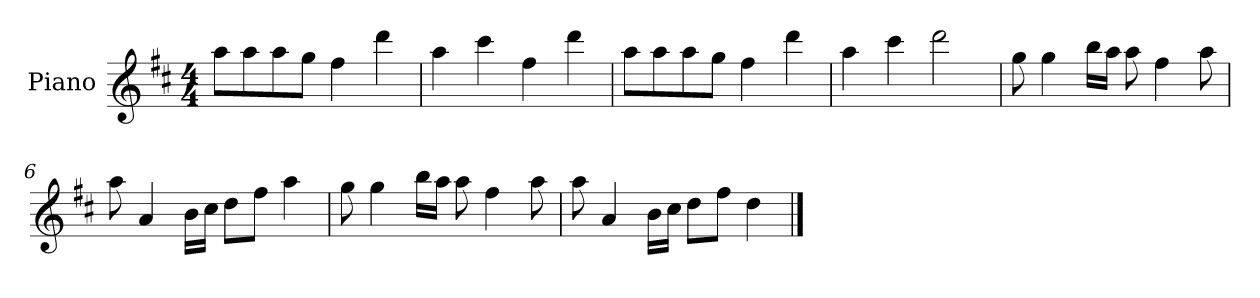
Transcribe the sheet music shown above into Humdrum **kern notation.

**kern
*part1
*staff1
*I"Piano
*I'P-no
*clefG2
*k[f#c#]
*M4/4
*MM90
=1
8aa\L
8aa\
8aa\
8gg\J
4ff#\
4ddd\
=2
4aa\
4ccc#\
4ff#\
4ddd\
=3
8aa\L
8aa\
8aa\
8gg\J
4ff#\
4ddd\
=4
4aa\
4ccc#\
2ddd\
=5
8gg\
4gg\
16bb\LL
16aa\JJ
8aa\
4ff#\
8aa\
=6
8aa\
4a/
16b\LL
16cc#\JJ
8dd\L
8ff#\J
4aa\
!!LO:LB:g=z
=7
8gg\
4gg\
16bb\LL
16aa\JJ
8aa\
4ff#\
8aa\
=8
8aa\
4a/
16b\LL
16cc#\JJ
8dd\L
8ff#\J
4dd\
==
*-
